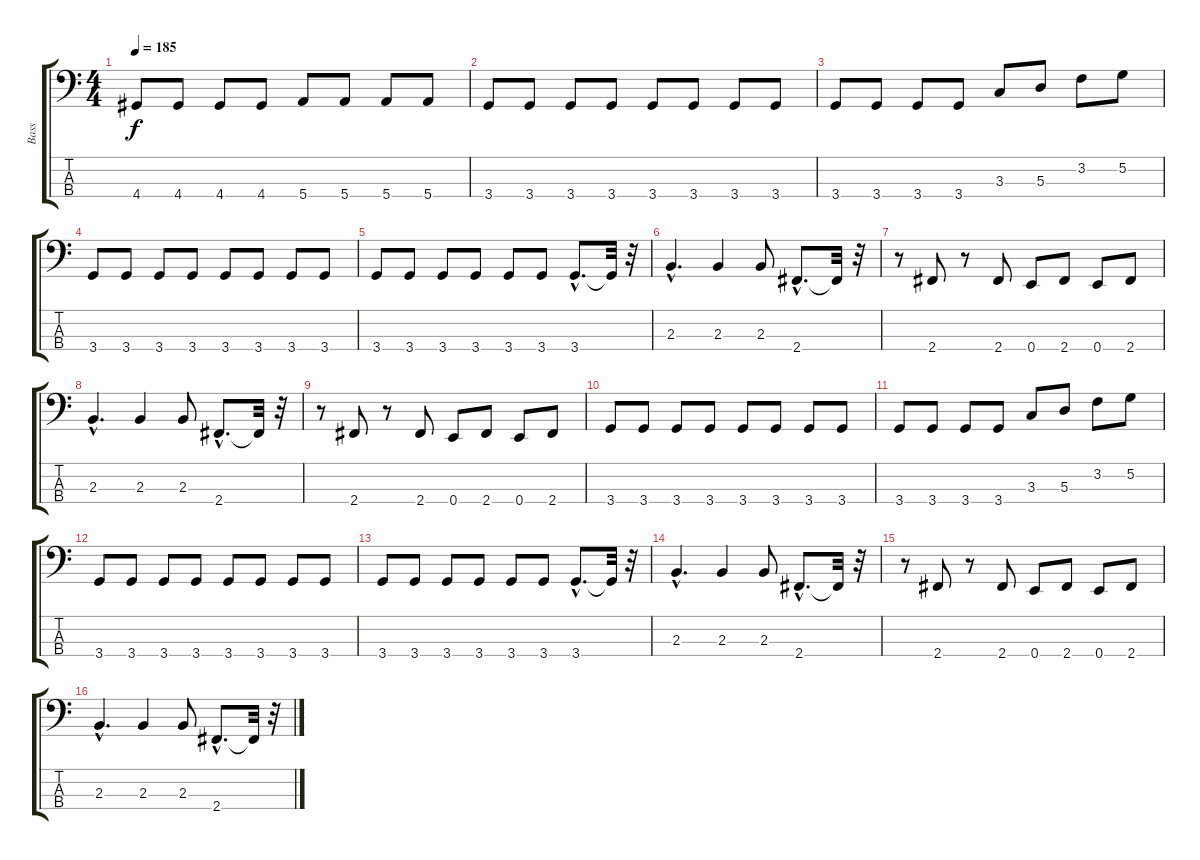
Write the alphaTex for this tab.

\track ("Bass" "Bass") {instrument electricbasspick}
\staff {score tabs}
\tuning (G2 D2 A1 E1) {hide}
\ts (4 4)
\tempo 185
\clef f4
\ks c
4.4.8{dy f} 4.4.8 4.4.8 4.4.8 5.4.8 5.4.8 5.4.8 5.4.8 |
3.4.8 3.4.8 3.4.8 3.4.8 3.4.8 3.4.8 3.4.8 3.4.8 |
3.4.8 3.4.8 3.4.8 3.4.8 3.3.8 5.3.8 3.2.8 5.2.8 |
3.4.8 3.4.8 3.4.8 3.4.8 3.4.8 3.4.8 3.4.8 3.4.8 |
3.4.8 3.4.8 3.4.8 3.4.8 3.4.8 3.4.8 3.4{hac}.8{d} 3.4{t}.32 r.32 |
2.3{hac}.4{d} 2.3.4 2.3.8 2.4{hac}.8{d} 2.4{t}.32 r.32 |
r.8 2.4.8 r.8 2.4.8 0.4.8 2.4.8 0.4.8 2.4.8 |
2.3{hac}.4{d} 2.3.4 2.3.8 2.4{hac}.8{d} 2.4{t}.32 r.32 |
r.8 2.4.8 r.8 2.4.8 0.4.8 2.4.8 0.4.8 2.4.8 |
3.4.8 3.4.8 3.4.8 3.4.8 3.4.8 3.4.8 3.4.8 3.4.8 |
3.4.8 3.4.8 3.4.8 3.4.8 3.3.8 5.3.8 3.2.8 5.2.8 |
3.4.8 3.4.8 3.4.8 3.4.8 3.4.8 3.4.8 3.4.8 3.4.8 |
3.4.8 3.4.8 3.4.8 3.4.8 3.4.8 3.4.8 3.4{hac}.8{d} 3.4{t}.32 r.32 |
2.3{hac}.4{d} 2.3.4 2.3.8 2.4{hac}.8{d} 2.4{t}.32 r.32 |
r.8 2.4.8 r.8 2.4.8 0.4.8 2.4.8 0.4.8 2.4.8 |
2.3{hac}.4{d} 2.3.4 2.3.8 2.4{hac}.8{d} 2.4{t}.32 r.32
